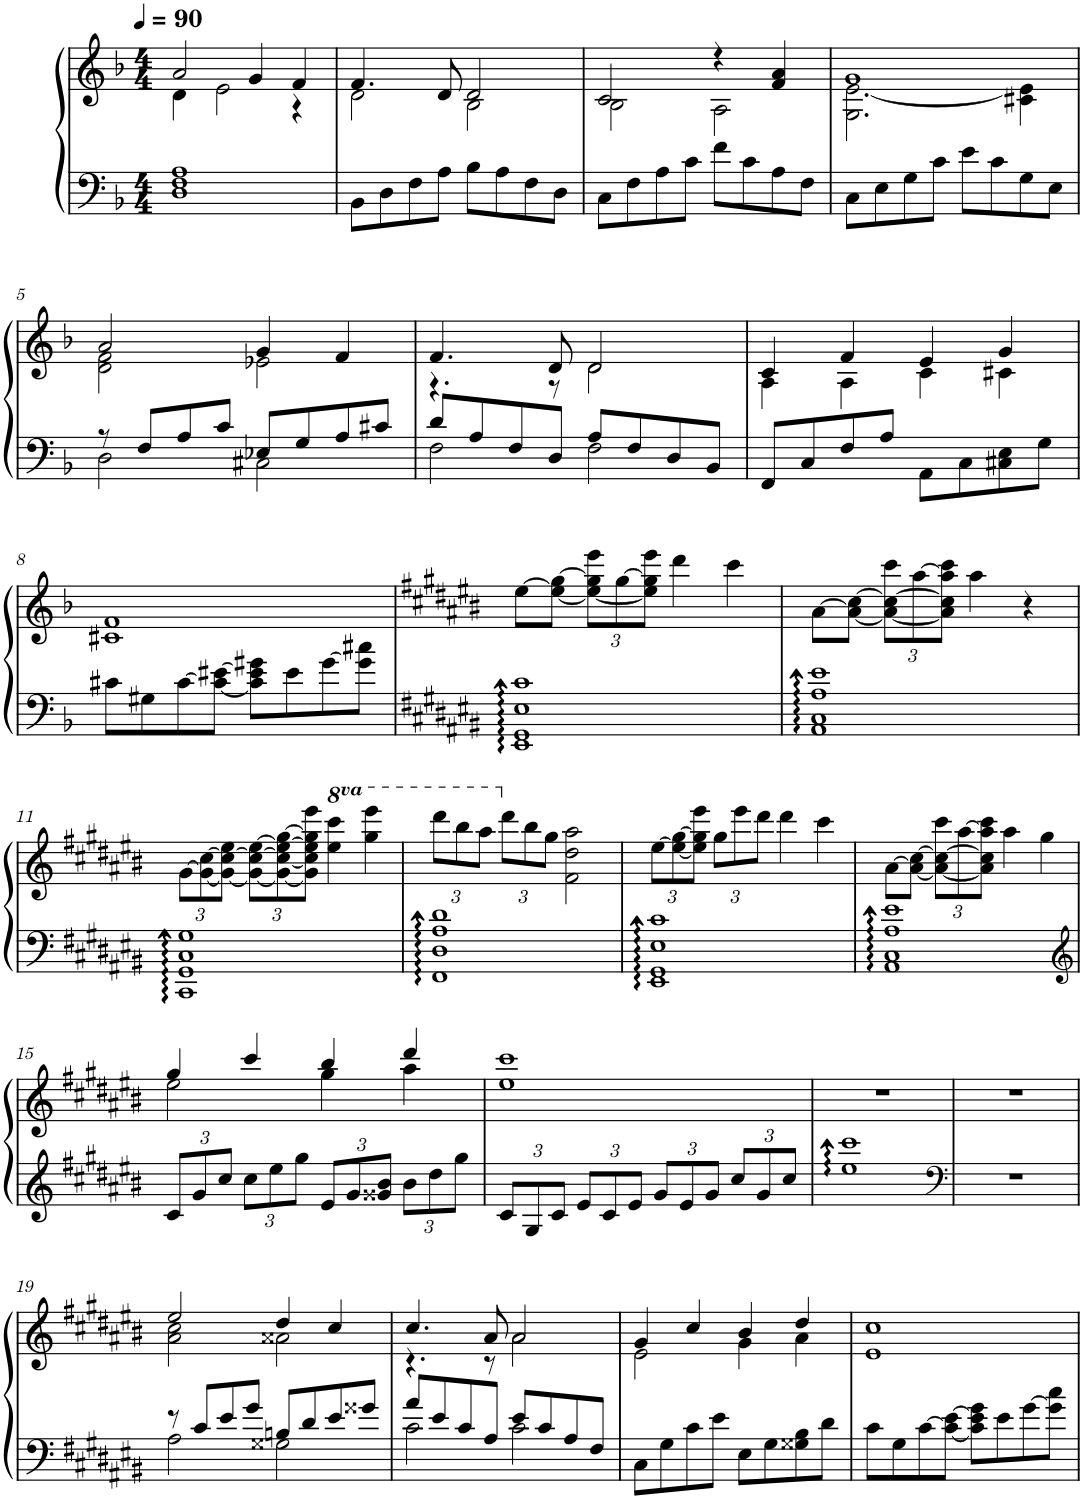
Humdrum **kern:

**kern	**kern
*part1	*part1
*staff2	*staff1
*I"Piano, Piano 1	*
*I'Pno.	*
*clefF4	*clefG2
*k[b-]	*k[b-]
*M4/4	*M4/4
*MM90	*MM90
=1	=1
*	*^
1D 1F 1A	2a/	4d\
.	.	2e\
.	4g/	.
.	4f/	4r
=2	=2	=2
8BB-\L	4.f/	2d\
8D\	.	.
8F\	.	.
8A\J	8d/	.
8B-\L	2d/	2B-\
8A\	.	.
8F\	.	.
8D\J	.	.
=3	=3	=3
8C\L	2c/	2B-\
8F\	.	.
8A\	.	.
8c\J	.	.
8f\L	4r	2A\
8c\	.	.
8A\	4f/ 4a/	.
8F\J	.	.
=4	=4	=4
8C\L	1g	2.G\ [2.e\
8E\	.	.
8G\	.	.
8c\J	.	.
8e\L	.	.
8c\	.	.
8G\	.	4c#X\ 4e\]
8E\J	.	.
!!LO:LB:g=z	!!
=5	=5	=5
*^	*	*
8r	2D\	2a/	2d\ 2f\
8F/L	.	.	.
8A/	.	.	.
8c/J	.	.	.
8E-X/L	2C#X\	4g/	2e-X\
8G/	.	.	.
8A/	.	4f/	.
8c#X/J	.	.	.
=6	=6	=6	=6
8d/L	2F\	4.f/	4.r
8A/	.	.	.
8F/	.	.	.
8D/J	.	8d/	8r
8A/L	2F\	2d/	2d\
8F/	.	.	.
8D/	.	.	.
8BB-/J	.	.	.
*v	*v	*	*
=7	=7	=7
8FF/L	4c/	4A\
8C/	.	.
8F/	4f/	4A\
8A/J	.	.
8AA\L	4e/	4c\
8C\	.	.
8C#X\ 8E\	4g/	4c#X\
8G\J	.	.
!!LO:LB:g=z	!!
=8	=8	=8
8c#X\L	1f	1c#X
8G#X\	.	.
[8c#\	.	.
8c#\_ [8e#X\J	.	.
8c#\] 8e#\] 8g#X\L	.	.
8e#\	.	.
[8g#\	.	.
8g#\] 8cc#X\J	.	.
*	*v	*v
=9	=9
*k[f#c#g#d#a#e#b#]	*k[f#c#g#d#a#e#b#]
1EE# 1GG# 1E# 1c#	[8ee#\L
.	8ee#\_ [8gg#\J
*	*Xbrackettup
.	12ee#\_ 12gg#\] 12eee#\L
.	[12gg#\
.	12ee#\] 12gg#\] 12eee#\J
.	4ddd#\
.	4ccc#\
=10	=10
1AA# 1C# 1A# 1e#	[8a#\L
.	8a#\_ [8cc#\J
.	12a#\_ 12cc#\_ 12ccc#\L
.	[12aa#\
.	12a#\] 12cc#\] 12aa#\] 12ccc#\J
.	4aa#\
.	4r
!!LO:LB:g=z
=11	=11
1CC# 1GG# 1C# 1G#	[12g#\L
.	12g#\_ [12cc#\
.	12g#\_ 12cc#\_ 12ee#\J
.	12g#\_ 12cc#\_ [12ee#\L
.	12g#\_ 12cc#\_ 12ee#\_ [12gg#\
.	12g#\] 12cc#\] 12ee#\] 12gg#\] 12eee#\J
*	*8va
.	4eee#\ 4cccc#\
.	4ggg#\ 4eeee#\
=12	=12
1FF# 1D# 1A# 1d#	12dddd#\L
.	12bbb#\
.	12aaa#\J
*	*X8va
.	12ddd#\L
.	12bb#\
.	12gg#\J
.	2f#\ 2dd#\ 2aa#\
=13	=13
1EE# 1GG# 1E# 1c#	[12ee#\L
.	12ee#\_ [12gg#\
.	12ee#\] 12gg#\] 12eee#\J
.	12gg#\L
.	12eee#\
.	12ddd#\J
.	4ddd#\
.	4ccc#\
=14	=14
1AA# 1C# 1A# 1e#	[8a#\L
.	8a#\_ [8cc#\J
.	12a#\_ 12cc#\_ 12ccc#\L
.	[12aa#\
.	12a#\] 12cc#\] 12aa#\] 12ccc#\J
.	4aa#\
.	4gg#\
!!LO:LB:g=z
=15	=15
*clefG2	*
*Xbrackettup	*
*	*^
12c#/L	4gg#/	2ee#\
12g#/	.	.
12cc#/J	.	.
12cc#\L	4ccc#/	.
12ee#\	.	.
12gg#\J	.	.
12e#/L	4bb#/	4gg#\
12g#/	.	.
12g##X/ 12b#/J	.	.
12b#\L	4ddd#/	4aa#\
12dd#\	.	.
12gg#\J	.	.
=16	=16	=16
12c#/L	1ccc#	1ee#
12G#/	.	.
12c#/J	.	.
12e#/L	.	.
12c#/	.	.
12e#/J	.	.
12g#/L	.	.
12e#/	.	.
12g#/J	.	.
12cc#/L	.	.
12g#/	.	.
12cc#/J	.	.
*	*v	*v
=17	=17
1ee# 1ccc#	1r
=18	=18
*clefF4	*
1r	1r
!!LO:LB:g=z
=19	=19
*^	*^
8r	2A#\	2ee#/	2a#\ 2cc#\
8c#/L	.	.	.
8e#/	.	.	.
8g#/J	.	.	.
8Bn/L	2G##X\	4dd#/	2a##X\
8d#/	.	.	.
8e#/	.	4cc#/	.
8g##X/J	.	.	.
=20	=20	=20	=20
8a#/L	2c#\	4.cc#/	4.r
8e#/	.	.	.
8c#/	.	.	.
8A#/J	.	8a#/	8r
8e#/L	2c#\	2a#/	2a#\
8c#/	.	.	.
8A#/	.	.	.
8F#/J	.	.	.
*v	*v	*	*
=21	=21	=21
8C#\L	4g#/	2e#\
8G#\	.	.
8c#\	4cc#/	.
8e#\J	.	.
8E#\L	4b#/	4g#\
8G#\	.	.
8G##X\ 8B#\	4dd#/	4a#\
8d#\J	.	.
=22	=22	=22
8c#\L	1cc#	1e#
8G#\	.	.
[8c#\	.	.
8c#\_ [8e#\J	.	.
8c#\] 8e#\] 8g#\L	.	.
8e#\	.	.
[8g#\	.	.
8g#\] 8cc#\J	.	.
*	*v	*v
=	=
*-	*-
